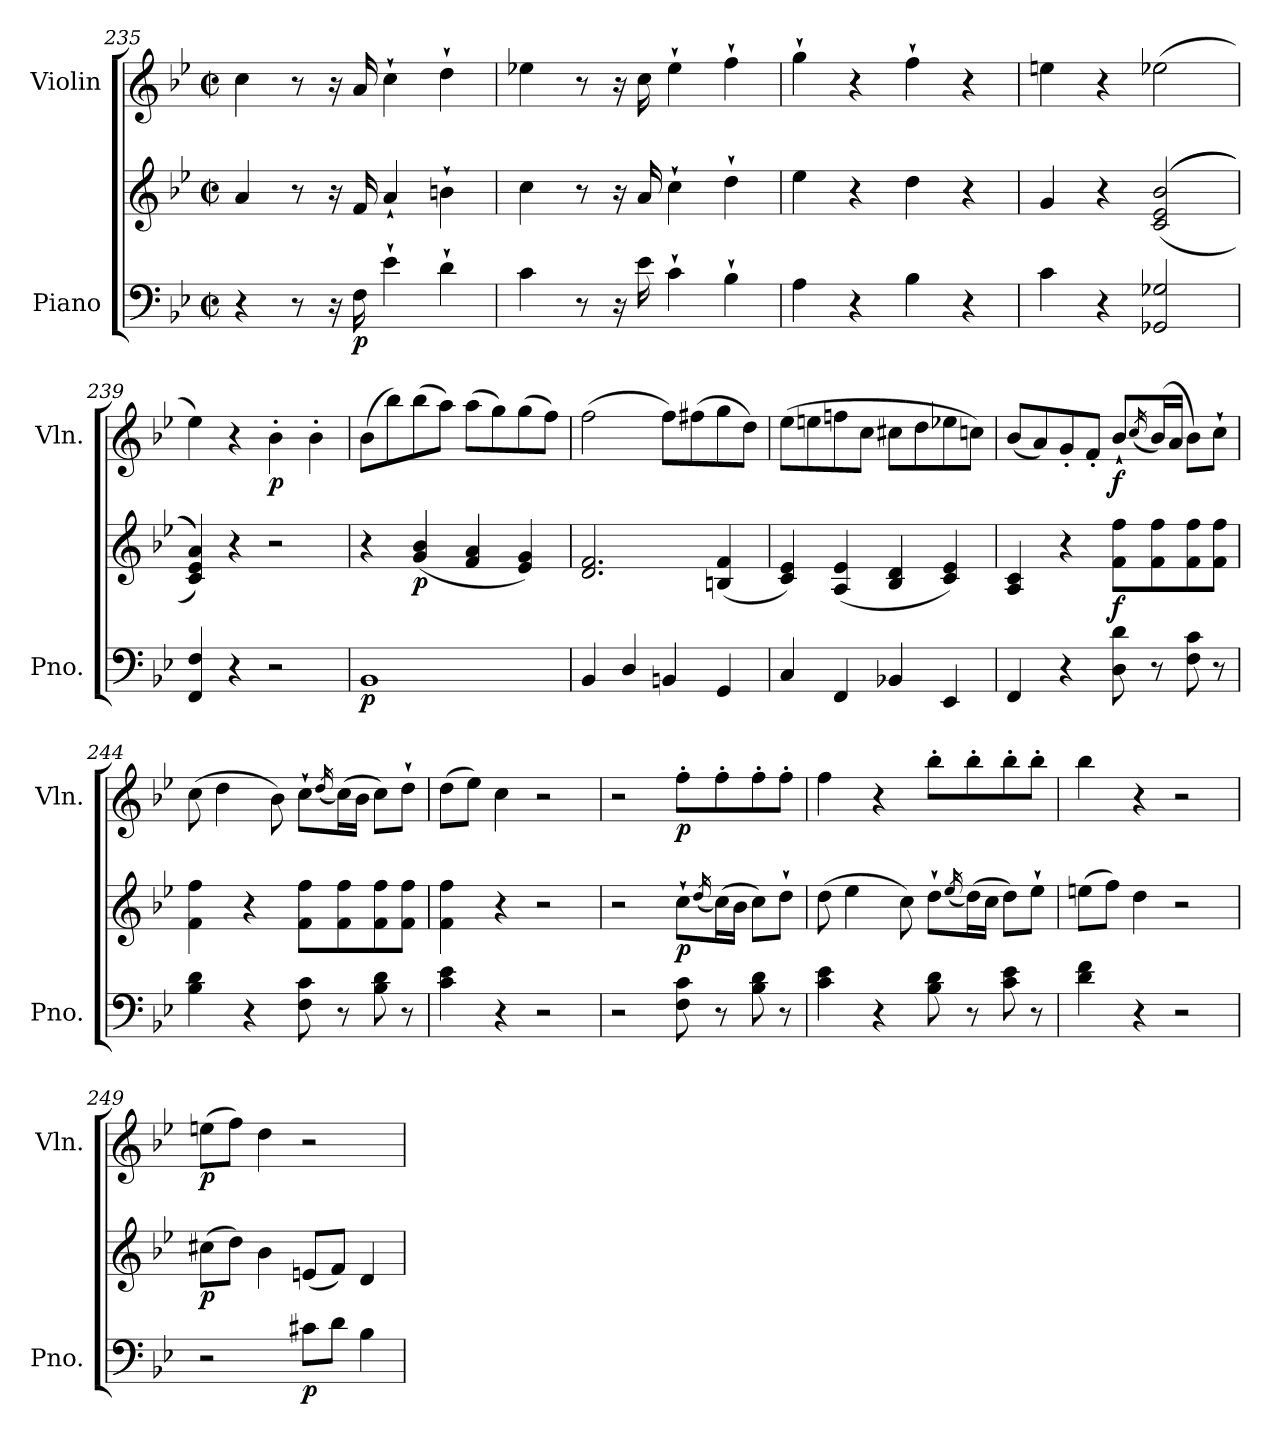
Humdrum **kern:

**kern	**kern	**dynam	**kern	**dynam
*part2	*part2	*part2	*part1	*part1
*staff3	*staff2	*staff2/3	*staff1	*staff1
*I"Piano	*	*	*I"Violin	*
*I'Pno.	*	*	*I'Vln.	*
*clefF4	*clefG2	*	*clefG2	*
*k[b-e-]	*k[b-e-]	*	*k[b-e-]	*
*M2/2	*M2/2	*	*M2/2	*
*met(c|)	*met(c|)	*	*met(c|)	*
=235	=235	=235	=235	=235
4r	4a/	.	4cc\	.
8r	8r	.	8r	.
16r	16r	.	16r	.
!	!	!LO:DY:b=2	!	!
16F\	16f/	p	16a/	.
4e-`\	4a`/	.	4cc`\	.
4d`\	4bn`\	.	4dd`\	.
=236	=236	=236	=236	=236
4c\	4cc\	.	4ee-X\	.
8r	8r	.	8r	.
16r	16r	.	16r	.
16e-\	16a/	.	16cc\	.
4c`\	4cc`\	.	4ee-`\	.
4B-`\	4dd`\	.	4ff`\	.
=237	=237	=237	=237	=237
4A\	4ee-\	.	4gg`\	.
4r	4r	.	4r	.
4B-\	4dd\	.	4ff`\	.
4r	4r	.	4r	.
=238	=238	=238	=238	=238
4c\	4g/	.	4een\	.
4r	4r	.	4r	.
!	!	!LO:DY:b=2	!	!
!	!	!LO:DY:n=1:b	!	!LO:DY:b
2GG-X/ 2G-X/	(<(>(<2c/ 2e-/ 2b-/	other-dynamics other-dynamics	(>2ee-X\	other-dynamics
=239	=239	=239	=239	=239
4FF/ 4F/	4c/ 4e-/ 4a/)))	.	4ee-\)	.
4r	4r	.	4r	.
!	!	!	!	!LO:DY:b
2r	2r	.	4b-'\	p
.	.	.	4b-'\	.
!!LO:PB:g=z
=240	=240	=240	=240	=240
!	!	!LO:DY:b=2	!	!
1BB-	4r	p	(>8b-\L	.
.	.	.	8bb-\)	.
!	!	!LO:DY:b	!	!
.	(<4g/ 4b-/	p	(>8bb-\	.
.	.	.	8aa\J)	.
.	4f/ 4a/	.	(>8aa\L	.
.	.	.	8gg\)	.
.	4e-/ 4g/)	.	(>8gg\	.
.	.	.	8ff\J)	.
=241	=241	=241	=241	=241
4BB-/	2.d/ 2.f/	.	(>2ff\	.
4D/	.	.	.	.
4BBn/	.	.	8ff\L)	.
.	.	.	(>8ff#X\	.
4GG/	(<4Bn/ 4f/	.	8gg\	.
.	.	.	8dd\J)	.
=242	=242	=242	=242	=242
4C/	4c/ 4e-/)	.	(>8ee-\L	.
.	.	.	8een\	.
4FF/	(<4A/ 4e-/	.	8ffn\	.
.	.	.	8cc\J	.
4BB-X/	4B-/ 4d/	.	8cc#X\L	.
.	.	.	8dd\	.
4EE-/	4c/ 4e-/)	.	8ee-X\	.
.	.	.	8ccn\J)	.
=243	=243	=243	=243	=243
4FF/	4A/ 4c/	.	(<8b-/L	.
.	.	.	8a/)	.
4r	4r	.	8g'/	.
.	.	.	8f'/J	.
!	!	!LO:DY:b	!	!LO:DY:b
8D\ 8d\	8f\ 8ff\L	f	8b-`/L	f
.	.	.	(<16qcc/	.
8r	8f\ 8ff\	.	(>16b-/L)	.
.	.	.	16a/JJ	.
8F\ 8c\	8f\ 8ff\	.	8b-\L)	.
8r	8f\ 8ff\J	.	8cc`\J	.
=244	=244	=244	=244	=244
4B-\ 4d\	4f\ 4ff\	.	(>8cc\	.
.	.	.	4dd\	.
4r	4r	.	.	.
.	.	.	8b-\)	.
8F\ 8c\	8f\ 8ff\L	.	8cc`\L	.
.	.	.	(<16qdd/	.
8r	8f\ 8ff\	.	(>16cc\L)	.
.	.	.	16b-\JJ	.
8B-\ 8d\	8f\ 8ff\	.	8cc\L)	.
8r	8f\ 8ff\J	.	8dd`\J	.
=245	=245	=245	=245	=245
4c\ 4e-\	4f\ 4ff\	.	(>8dd\L	.
.	.	.	8ee-\J)	.
4r	4r	.	4cc\	.
2r	2r	.	2r	.
=246	=246	=246	=246	=246
2r	2r	.	2r	.
!	!	!LO:DY:b	!	!LO:DY:b
8F\ 8c\	8cc`\L	p	8ff'\L	p
.	(<16qdd/	.	.	.
8r	(>16cc\L)	.	8ff'\	.
.	16b-\JJ	.	.	.
8B-\ 8d\	8cc\L)	.	8ff'\	.
8r	8dd`\J	.	8ff'\J	.
!!LO:LB:g=z
=247	=247	=247	=247	=247
4c\ 4e-\	(>8dd\	.	4ff\	.
.	4ee-\	.	.	.
4r	.	.	4r	.
.	8cc\)	.	.	.
8B-\ 8d\	8dd`\L	.	8bb-'\L	.
.	(<16qee-/	.	.	.
8r	(>16dd\L)	.	8bb-'\	.
.	16cc\JJ	.	.	.
8c\ 8e-\	8dd\L)	.	8bb-'\	.
8r	8ee-`\J	.	8bb-'\J	.
=248	=248	=248	=248	=248
4d\ 4f\	(>8een\L	.	4bb-\	.
.	8ff\J)	.	.	.
4r	4dd\	.	4r	.
2r	2r	.	2r	.
=249	=249	=249	=249	=249
!	!	!LO:DY:b	!	!LO:DY:b
2r	(>8cc#X\L	p	(>8een\L	p
.	8dd\J)	.	8ff\J)	.
.	4b-\	.	4dd\	.
!	!	!LO:DY:b=2	!	!
8c#X\L	(<8en/L	p	2r	.
8d\J	8f/J)	.	.	.
4B-\	4d/	.	.	.
=	=	=	=	=
*-	*-	*-	*-	*-
